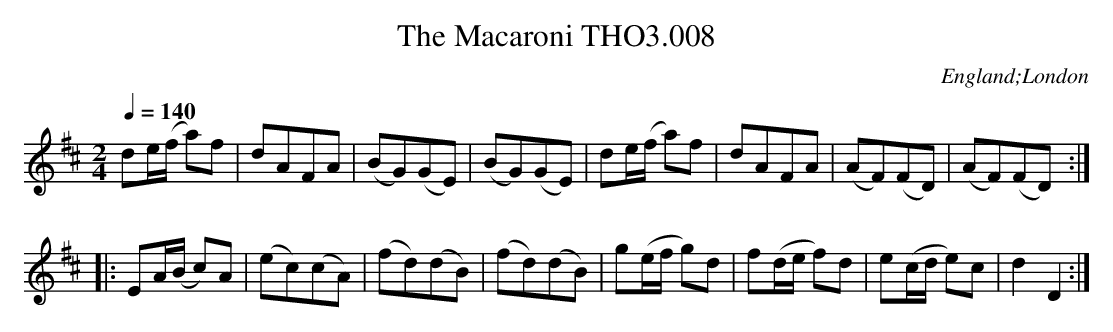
X:1
T:Macaroni THO3.008, The
O:England;London
M:2/4
L:1/8
Q:1/4=140
K:D
de/(f/ a)f|dAFA|(BG)(GE)|(BG)(GE)|\
de/(f/ a)f|dAFA|(AF)(FD)|(AF)(FD):|
|:EA/(B/ c)A|(ec)(cA)|(fd)(dB)|(fd)(dB)|\
g(e/f/ g)d|f(d/e/ f)d|e(c/d/ e)c|d2D2:|
